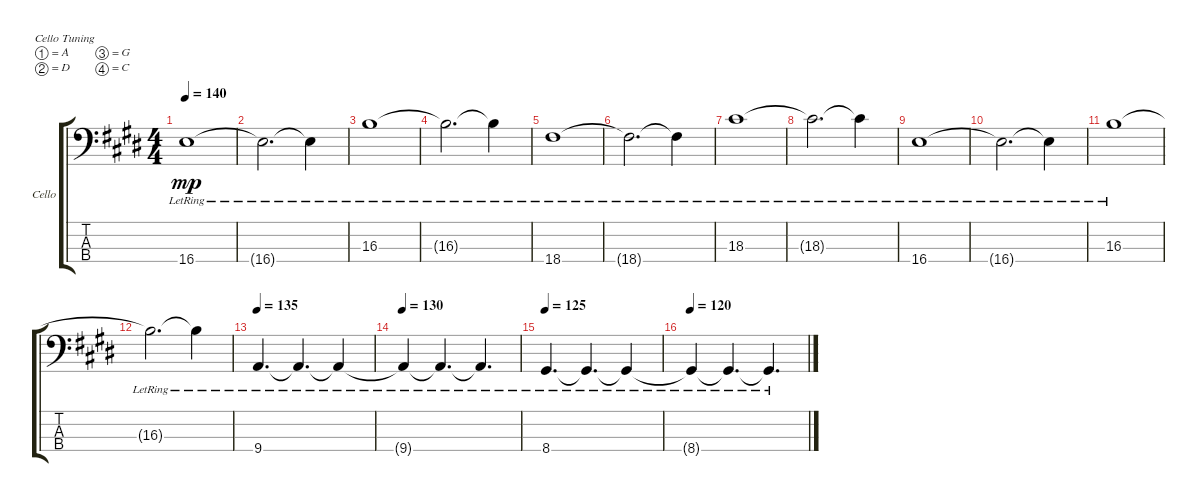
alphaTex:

\defaultSystemsLayout 4
\bracketExtendMode groupsimilarinstruments
\firstSystemTrackNameOrientation horizontal
\otherSystemsTrackNameOrientation horizontal
\track ("Cello" "Cello") {instrument cello}
\staff {score tabs}
\tuning (A3 D3 G2 C2)
\ts (4 4)
\tempo 140
\clef f4
\ks e
16.4{lr}.1{dy mp} |
16.4{lr t}.2{d} 16.4{lr t}.4 |
16.3{lr}.1 |
16.3{lr t}.2{d} 16.3{lr t}.4 |
18.4{lr}.1 |
18.4{lr t}.2{d} 18.4{lr t}.4 |
18.3{lr}.1 |
18.3{lr t}.2{d} 18.3{lr t}.4 |
16.4{lr}.1 |
16.4{lr t}.2{d} 16.4{lr t}.4 |
16.3{lr}.1 |
16.3{lr t}.2{d} 16.3{lr t}.4 |
\tempo 135
9.4{lr}.4{d} 9.4{lr t}.4{d} 9.4{lr t}.4 |
\tempo 130
9.4{lr t}.4 9.4{lr t}.4{d} 9.4{lr t}.4{d} |
\tempo 125
8.4{lr}.4{d} 8.4{lr t}.4{d} 8.4{lr t}.4 |
\tempo 120
8.4{lr t}.4 8.4{lr t}.4{d} 8.4{lr t}.4{d}
